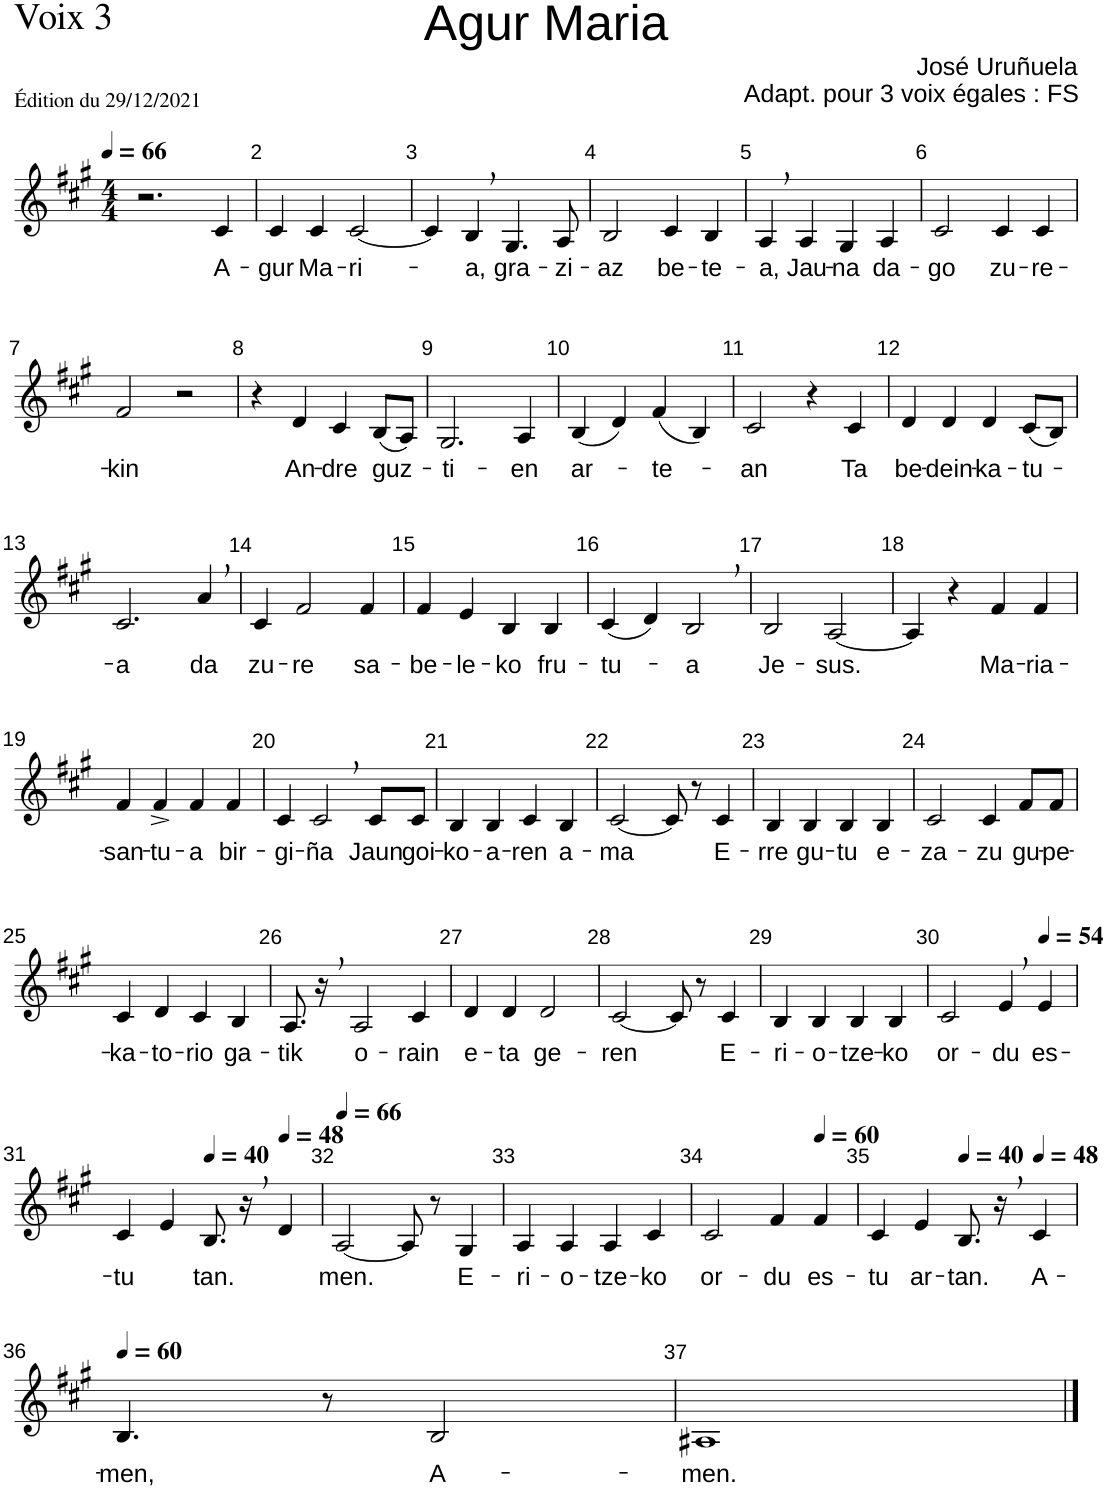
**kern	**text
*part1	*part1
*staff1	*staff1
*I"Voix 3	*
*I'V3	*
*clefG2	*
*k[f#c#g#]	*
*M4/4	*
*MM66	*
=1	=1
2.r	.
!	!LO:LY:b
4c#/	A-
=2	=2
!	!LO:LY:b
4c#/	-gur
!	!LO:LY:b
4c#/	Ma-
!	!LO:LY:b
[2c#/	-ri-
=3	=3
4c#/]	.
!	!LO:LY:b
4B,/	-a,
!	!LO:LY:b
4.G#/	gra-
!	!LO:LY:b
8A/	-zi-
=4	=4
!	!LO:LY:b
2B/	-az
!	!LO:LY:b
4c#/	be-
!	!LO:LY:b
4B/	-te-
=5	=5
!	!LO:LY:b
4A,/	-a,
!	!LO:LY:b
4A/	Jau-
!	!LO:LY:b
4G#/	-na
!	!LO:LY:b
4A/	da-
=6	=6
!	!LO:LY:b
2c#/	-go
!	!LO:LY:b
4c#/	zu-
!	!LO:LY:b
4c#/	-re-
!!LO:LB:g=z
=7	=7
!	!LO:LY:b
2f#/	-kin
2r	.
=8	=8
4r	.
!	!LO:LY:b
4d/	An-
!	!LO:LY:b
4c#/	-dre
!	!LO:LY:b
(8B/L	guz-
8A/J)	.
=9	=9
!	!LO:LY:b
2.G#/	-ti-
!	!LO:LY:b
4A/	-en
=10	=10
!	!LO:LY:b
(4B/	ar-
4d/)	.
!	!LO:LY:b
(4f#/	-te-
4B/)	.
=11	=11
!	!LO:LY:b
2c#/	-an
4r	.
!	!LO:LY:b
4c#/	Ta
=12	=12
!	!LO:LY:b
4d/	be-
!	!LO:LY:b
4d/	-dein-
!	!LO:LY:b
4d/	-ka-
!	!LO:LY:b
(8c#/L	-tu-
8B/J)	.
!!LO:LB:g=z
=13	=13
!	!LO:LY:b
2.c#/	-a
!	!LO:LY:b
4a,/	da
=14	=14
!	!LO:LY:b
4c#/	zu-
!	!LO:LY:b
2f#/	-re
!	!LO:LY:b
4f#/	sa-
=15	=15
!	!LO:LY:b
4f#/	-be-
!	!LO:LY:b
4e/	-le-
!	!LO:LY:b
4B/	-ko
!	!LO:LY:b
4B/	fru-
=16	=16
!	!LO:LY:b
(4c#/	-tu-
4d/)	.
!	!LO:LY:b
2B,/	-a
=17	=17
!	!LO:LY:b
2B/	Je-
!	!LO:LY:b
[2A/	-sus.
=18	=18
4A/]	.
4r	.
!	!LO:LY:b
4f#/	Ma-
!	!LO:LY:b
4f#/	-ria-
!!LO:LB:g=z
=19	=19
!	!LO:LY:b
4f#/	-san-
!	!LO:LY:b
4f#^/	-tu-
!	!LO:LY:b
4f#/	-a
!	!LO:LY:b
4f#/	bir-
=20	=20
!	!LO:LY:b
4c#/	-gi-
!	!LO:LY:b
2c#,/	-ña
!	!LO:LY:b
8c#/L	Jaun
!	!LO:LY:b
8c#/J	goi-
=21	=21
!	!LO:LY:b
4B/	-ko-
!	!LO:LY:b
4B/	-a-
!	!LO:LY:b
4c#/	-ren
!	!LO:LY:b
4B/	a-
=22	=22
!	!LO:LY:b
[2c#/	-ma
8c#/]	.
8r	.
!	!LO:LY:b
4c#/	E-
=23	=23
!	!LO:LY:b
4B/	-rre
!	!LO:LY:b
4B/	gu-
!	!LO:LY:b
4B/	-tu
!	!LO:LY:b
4B/	e-
=24	=24
!	!LO:LY:b
2c#/	-za-
!	!LO:LY:b
4c#/	-zu
!	!LO:LY:b
8f#/L	gu-
!	!LO:LY:b
8f#/J	-pe-
!!LO:LB:g=z
=25	=25
!	!LO:LY:b
4c#/	-ka-
!	!LO:LY:b
4d/	-to-
!	!LO:LY:b
4c#/	-rio
!	!LO:LY:b
4B/	ga-
=26	=26
!	!LO:LY:b
8.A/	-tik
16r	.
!	!LO:LY:b
2A/	o-
!	!LO:LY:b
4c#/	-rain
=27	=27
!	!LO:LY:b
4d/	e-
!	!LO:LY:b
4d/	-ta
!	!LO:LY:b
2d/	ge-
=28	=28
!	!LO:LY:b
[2c#/	-ren
8c#/]	.
8r	.
!	!LO:LY:b
4c#/	E-
=29	=29
!	!LO:LY:b
4B/	-ri-
!	!LO:LY:b
4B/	-o-
!	!LO:LY:b
4B/	-tze-
!	!LO:LY:b
4B/	-ko
=30	=30
!	!LO:LY:b
2c#/	or-
!	!LO:LY:b
4e,/	-du
*MM54	*
!	!LO:LY:b
4e/	es-
!!LO:LB:g=z
=31	=31
!	!LO:LY:b
4c#/	-tu
4e/	.
*MM40	*
!	!LO:LY:b
8.B/	-tan.
16r	.
*MM48	*
4d/	.
=32	=32
*MM66	*
!	!LO:LY:b
[2A/	-men.
8A/]	.
8r	.
!	!LO:LY:b
4G#/	E-
=33	=33
!	!LO:LY:b
4A/	-ri-
!	!LO:LY:b
4A/	-o-
!	!LO:LY:b
4A/	-tze-
!	!LO:LY:b
4c#/	-ko
=34	=34
!	!LO:LY:b
2c#/	or-
!	!LO:LY:b
4f#/	-du
*MM60	*
!	!LO:LY:b
4f#/	es-
=35	=35
!	!LO:LY:b
4c#/	-tu
!	!LO:LY:b
4e/	ar-
*MM40	*
!	!LO:LY:b
8.B/	-tan.
16r	.
*MM48	*
!	!LO:LY:b
4c#/	A-
!!LO:LB:g=z
=36	=36
*MM60	*
!	!LO:LY:b
4.B/	-men,
8r	.
!	!LO:LY:b
2B/	A-
=37	=37
!	!LO:LY:b
1A#X	-men.
==	==
*-	*-
